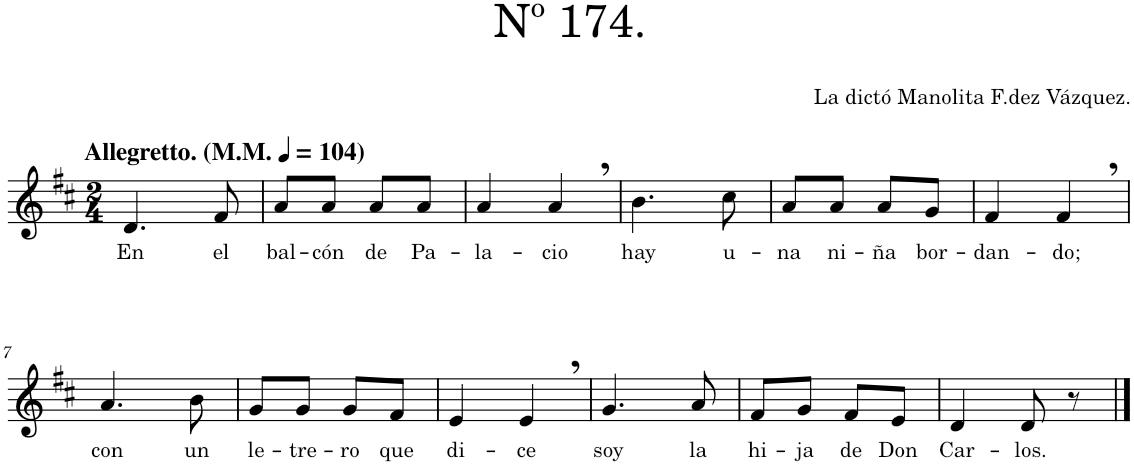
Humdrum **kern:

**kern	**text
*part1	*part1
*staff1	*staff1
*I"Piano	*
*I'Pno.	*
*clefG2	*
*k[f#c#]	*
*M2/4	*
*MM104	*
=1	=1
!LO:TX:a:B:t=Allegretto. (M.M.	!
!LO:TX:a:B:t=)	!
!	!LO:LY:b
4.d/	En
!	!LO:LY:b
8f#/	el
=2	=2
!	!LO:LY:b
8a/L	bal-
!	!LO:LY:b
8a/J	-cón
!	!LO:LY:b
8a/L	de
!	!LO:LY:b
8a/J	Pa-
=3	=3
!	!LO:LY:b
4a/	-la-
!	!LO:LY:b
4a,/	-cio
=4	=4
!	!LO:LY:b
4.b\	hay
!	!LO:LY:b
8cc#\	u-
=5	=5
!	!LO:LY:b
8a/L	-na
!	!LO:LY:b
8a/J	ni-
!	!LO:LY:b
8a/L	-ña
!	!LO:LY:b
8g/J	bor-
=6	=6
!	!LO:LY:b
4f#/	-dan-
!	!LO:LY:b
4f#,/	-do;
!!LO:LB:g=z
=7	=7
!	!LO:LY:b
4.a/	con
!	!LO:LY:b
8b\	un
=8	=8
!	!LO:LY:b
8g/L	le-
!	!LO:LY:b
8g/J	-tre-
!	!LO:LY:b
8g/L	-ro
!	!LO:LY:b
8f#/J	que
=9	=9
!	!LO:LY:b
4e/	di-
!	!LO:LY:b
4e,/	-ce
=10	=10
!	!LO:LY:b
4.g/	soy
!	!LO:LY:b
8a/	la
=11	=11
!	!LO:LY:b
8f#/L	hi-
!	!LO:LY:b
8g/J	-ja
!	!LO:LY:b
8f#/L	de
!	!LO:LY:b
8e/J	Don
=12	=12
!	!LO:LY:b
4d/	Car-
!	!LO:LY:b
8d/	-los.
8r	.
==	==
*-	*-
